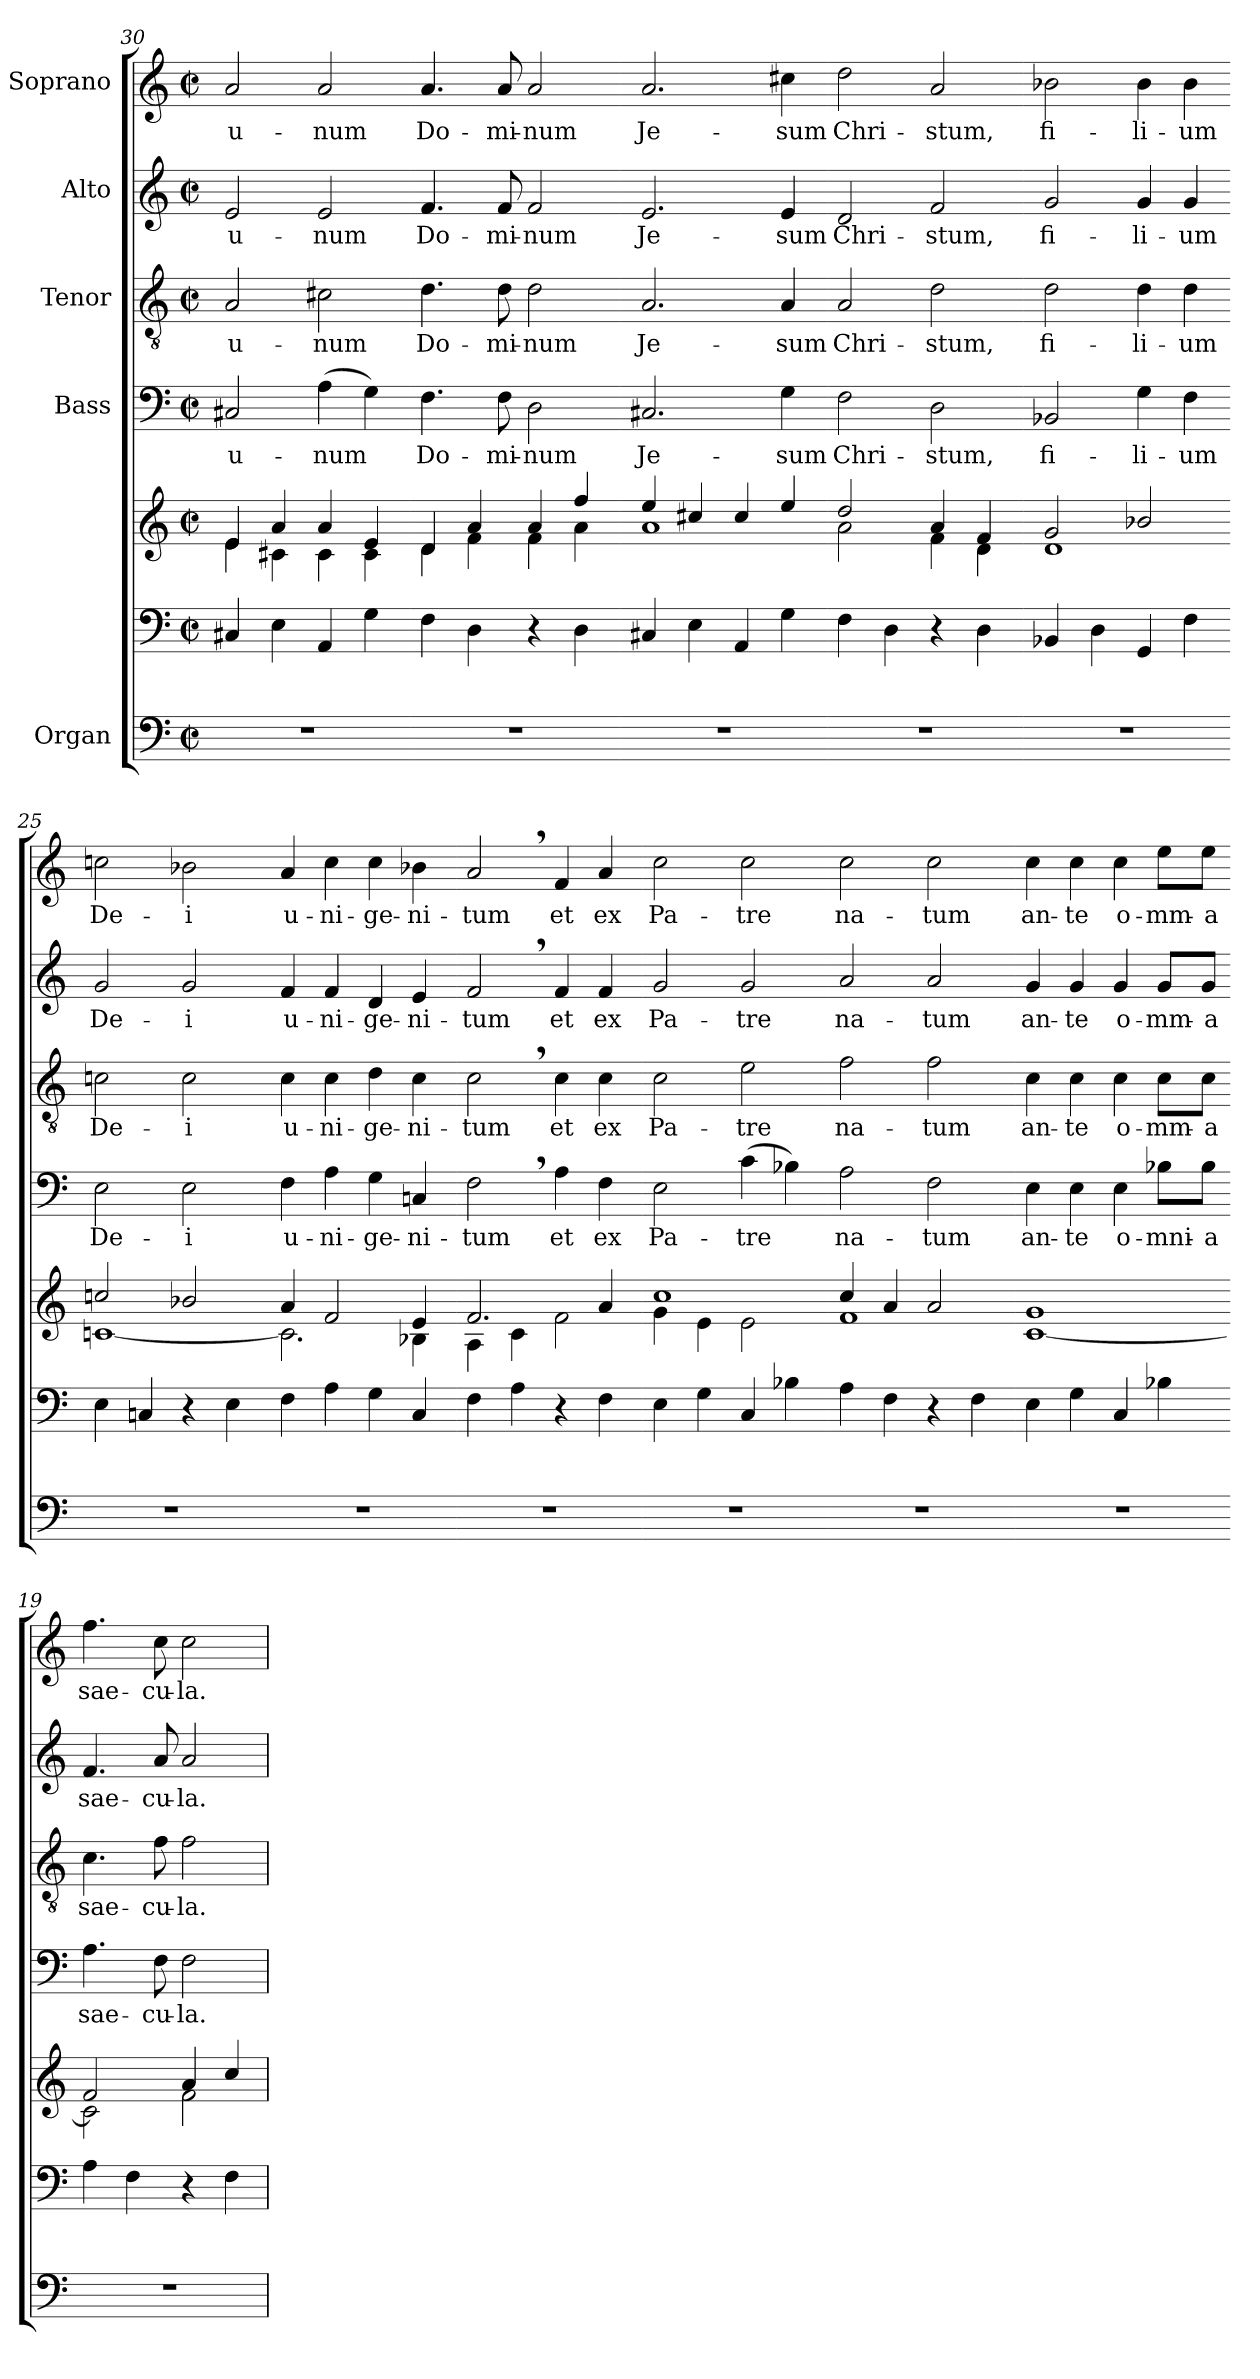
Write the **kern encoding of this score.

**kern	**kern	**kern	**kern	**text	**kern	**text	**kern	**text	**kern	**text
*part5	*part5	*part5	*part4	*part4	*part3	*part3	*part2	*part2	*part1	*part1
*staff7	*staff6	*staff5	*staff4	*staff4	*staff3	*staff3	*staff2	*staff2	*staff1	*staff1
*I"Organ	*	*	*I"Bass	*	*I"Tenor	*	*I"Alto	*	*I"Soprano	*
*clefF4	*clefF4	*clefG2	*clefF4	*	*clefGv2	*	*clefG2	*	*clefG2	*
*k[]	*k[]	*k[]	*k[]	*	*k[]	*	*k[]	*	*k[]	*
*M2/2	*M2/2	*M2/2	*M2/2	*	*M2/2	*	*M2/2	*	*M2/2	*
*met(c|)	*met(c|)	*met(c|)	*met(c|)	*	*met(c|)	*	*met(c|)	*	*met(c|)	*
=30-	=30-	=30-	=30-	=30-	=30-	=30-	=30-	=30-	=30-	=30-
*	*	*^	*	*	*	*	*	*	*	*
!	!	!	!	!	!LO:LY:b	!	!LO:LY:b	!	!LO:LY:b	!	!LO:LY:b
1r	4C#X/	4e/	4e\	2C#X/	u-	2A/	u-	2e/	u-	2a/	u-
.	4E\	4a/	4c#X\	.	.	.	.	.	.	.	.
!	!	!	!	!	!LO:LY:b	!	!LO:LY:b	!	!LO:LY:b	!	!LO:LY:b
.	4AA/	4a/	4c#\	(4A\	-num	2c#X\	-num	2e/	-num	2a/	-num
.	4G\	4e/	4c#\	4G\)	.	.	.	.	.	.	.
=29-	=29-	=29-	=29-	=29-	=29-	=29-	=29-	=29-	=29-	=29-	=29-
!	!	!	!	!	!LO:LY:b	!	!LO:LY:b	!	!LO:LY:b	!	!LO:LY:b
1r	4F\	4d/	4d\	4.F\	Do-	4.d\	Do-	4.f/	Do-	4.a/	Do-
.	4D\	4a/	4f\	.	.	.	.	.	.	.	.
!	!	!	!	!	!LO:LY:b	!	!LO:LY:b	!	!LO:LY:b	!	!LO:LY:b
.	.	.	.	8F\	-mi-	8d\	-mi-	8f/	-mi-	8a/	-mi-
!	!	!	!	!	!LO:LY:b	!	!LO:LY:b	!	!LO:LY:b	!	!LO:LY:b
.	4r	4a/	4f\	2D\	-num	2d\	-num	2f/	-num	2a/	-num
.	4D\	4ff/	4a\	.	.	.	.	.	.	.	.
=28-	=28-	=28-	=28-	=28-	=28-	=28-	=28-	=28-	=28-	=28-	=28-
!	!	!	!	!	!LO:LY:b	!	!LO:LY:b	!	!LO:LY:b	!	!LO:LY:b
1r	4C#X/	4ee/	1a	2.C#X/	Je-	2.A/	Je-	2.e/	Je-	2.a/	Je-
.	4E\	4cc#X/	.	.	.	.	.	.	.	.	.
.	4AA/	4cc#/	.	.	.	.	.	.	.	.	.
!	!	!	!	!	!LO:LY:b	!	!LO:LY:b	!	!LO:LY:b	!	!LO:LY:b
.	4G\	4ee/	.	4G\	-sum	4A/	-sum	4e/	-sum	4cc#X\	-sum
!!LO:PB:g=z
=27-	=27-	=27-	=27-	=27-	=27-	=27-	=27-	=27-	=27-	=27-	=27-
!	!	!	!	!	!LO:LY:b	!	!LO:LY:b	!	!LO:LY:b	!	!LO:LY:b
1r	4F\	2dd/	2a\	2F\	Chri-	2A/	Chri-	2d/	Chri-	2dd\	Chri-
.	4D\	.	.	.	.	.	.	.	.	.	.
!	!	!	!	!	!LO:LY:b	!	!LO:LY:b	!	!LO:LY:b	!	!LO:LY:b
.	4r	4a/	4f\	2D\	-stum,	2d\	-stum,	2f/	-stum,	2a/	-stum,
.	4D\	4f/	4d\	.	.	.	.	.	.	.	.
=26-	=26-	=26-	=26-	=26-	=26-	=26-	=26-	=26-	=26-	=26-	=26-
!	!	!	!	!	!LO:LY:b	!	!LO:LY:b	!	!LO:LY:b	!	!LO:LY:b
1r	4BB-X/	2g/	1d	2BB-X/	fi-	2d\	fi-	2g/	fi-	2b-X\	fi-
.	4D\	.	.	.	.	.	.	.	.	.	.
!	!	!	!	!	!LO:LY:b	!	!LO:LY:b	!	!LO:LY:b	!	!LO:LY:b
.	4GG/	2b-X/	.	4G\	-li-	4d\	-li-	4g/	-li-	4b-\	-li-
!	!	!	!	!	!LO:LY:b	!	!LO:LY:b	!	!LO:LY:b	!	!LO:LY:b
.	4F\	.	.	4F\	-um	4d\	-um	4g/	-um	4b-\	-um
=25-	=25-	=25-	=25-	=25-	=25-	=25-	=25-	=25-	=25-	=25-	=25-
!	!	!	!	!	!LO:LY:b	!	!LO:LY:b	!	!LO:LY:b	!	!LO:LY:b
1r	4E\	2cc/	[1c	2E\	De-	2c\	De-	2g/	De-	2cc\	De-
.	4C/	.	.	.	.	.	.	.	.	.	.
!	!	!	!	!	!LO:LY:b	!	!LO:LY:b	!	!LO:LY:b	!	!LO:LY:b
.	4r	2b-X/	.	2E\	-i	2c\	-i	2g/	-i	2b-X\	-i
.	4E\	.	.	.	.	.	.	.	.	.	.
=24-	=24-	=24-	=24-	=24-	=24-	=24-	=24-	=24-	=24-	=24-	=24-
!	!	!	!	!	!LO:LY:b	!	!LO:LY:b	!	!LO:LY:b	!	!LO:LY:b
1r	4F\	4a/	2.c\]	4F\	u-	4c\	u-	4f/	u-	4a/	u-
!	!	!	!	!	!LO:LY:b	!	!LO:LY:b	!	!LO:LY:b	!	!LO:LY:b
.	4A\	2f/	.	4A\	-ni-	4c\	-ni-	4f/	-ni-	4cc\	-ni-
!	!	!	!	!	!LO:LY:b	!	!LO:LY:b	!	!LO:LY:b	!	!LO:LY:b
.	4G\	.	.	4G\	-ge-	4d\	-ge-	4d/	-ge-	4cc\	-ge-
!	!	!	!	!	!LO:LY:b	!	!LO:LY:b	!	!LO:LY:b	!	!LO:LY:b
.	4C/	4e/	4B-X\	4C/	-ni-	4c\	-ni-	4e/	-ni-	4b-X\	-ni-
=23-	=23-	=23-	=23-	=23-	=23-	=23-	=23-	=23-	=23-	=23-	=23-
!	!	!	!	!	!LO:LY:b	!	!LO:LY:b	!	!LO:LY:b	!	!LO:LY:b
1r	4F\	2.f/	4A\	2F,\	-tum	2c,\	-tum	2f,/	-tum	2a,/	-tum
.	4A\	.	4c\	.	.	.	.	.	.	.	.
!	!	!	!	!	!LO:LY:b	!	!LO:LY:b	!	!LO:LY:b	!	!LO:LY:b
.	4r	.	2f\	4A\	et	4c\	et	4f/	et	4f/	et
!	!	!	!	!	!LO:LY:b	!	!LO:LY:b	!	!LO:LY:b	!	!LO:LY:b
.	4F\	4a/	.	4F\	ex	4c\	ex	4f/	ex	4a/	ex
=22-	=22-	=22-	=22-	=22-	=22-	=22-	=22-	=22-	=22-	=22-	=22-
!	!	!	!	!	!LO:LY:b	!	!LO:LY:b	!	!LO:LY:b	!	!LO:LY:b
1r	4E\	1cc	4g\	2E\	Pa-	2c\	Pa-	2g/	Pa-	2cc\	Pa-
.	4G\	.	4e\	.	.	.	.	.	.	.	.
!	!	!	!	!	!LO:LY:b	!	!LO:LY:b	!	!LO:LY:b	!	!LO:LY:b
.	4C/	.	2e\	(4c\	-tre	2e\	-tre	2g/	-tre	2cc\	-tre
.	4B-X\	.	.	4B-X\)	.	.	.	.	.	.	.
=21-	=21-	=21-	=21-	=21-	=21-	=21-	=21-	=21-	=21-	=21-	=21-
!	!	!	!	!	!LO:LY:b	!	!LO:LY:b	!	!LO:LY:b	!	!LO:LY:b
1r	4A\	4cc/	1f	2A\	-na-	2f\	-na-	2a/	-na-	2cc\	-na-
.	4F\	4a/	.	.	.	.	.	.	.	.	.
!	!	!	!	!	!LO:LY:b	!	!LO:LY:b	!	!LO:LY:b	!	!LO:LY:b
.	4r	2a/	.	2F\	-tum	2f\	-tum	2a/	-tum	2cc\	-tum
.	4F\	.	.	.	.	.	.	.	.	.	.
=20-	=20-	=20-	=20-	=20-	=20-	=20-	=20-	=20-	=20-	=20-	=20-
!	!	!	!	!	!LO:LY:b	!	!LO:LY:b	!	!LO:LY:b	!	!LO:LY:b
1r	4E\	1g	[1c	4E\	an-	4c\	an-	4g/	an-	4cc\	an-
!	!	!	!	!	!LO:LY:b	!	!LO:LY:b	!	!LO:LY:b	!	!LO:LY:b
.	4G\	.	.	4E\	-te	4c\	-te	4g/	-te	4cc\	-te
!	!	!	!	!	!LO:LY:b	!	!LO:LY:b	!	!LO:LY:b	!	!LO:LY:b
.	4C/	.	.	4E\	o-	4c\	o-	4g/	o-	4cc\	o-
!	!	!	!	!	!LO:LY:b	!	!LO:LY:b	!	!LO:LY:b	!	!LO:LY:b
.	4B-X\	.	.	8B-X\L	-mni-	8c\L	-mm-	8g/L	-mm-	8ee\L	-mm-
!	!	!	!	!	!LO:LY:b	!	!LO:LY:b	!	!LO:LY:b	!	!LO:LY:b
.	.	.	.	8B-\J	-a	8c\J	-a	8g/J	-a	8ee\J	-a
=19-	=19-	=19-	=19-	=19-	=19-	=19-	=19-	=19-	=19-	=19-	=19-
!	!	!	!	!	!LO:LY:b	!	!LO:LY:b	!	!LO:LY:b	!	!LO:LY:b
1r	4A\	2f/	2c\]	4.A\	sae-	4.c\	sae-	4.f/	sae-	4.ff\	sae-
.	4F\	.	.	.	.	.	.	.	.	.	.
!	!	!	!	!	!LO:LY:b	!	!LO:LY:b	!	!LO:LY:b	!	!LO:LY:b
.	.	.	.	8F\	-cu-	8f\	-cu-	8a/	-cu-	8cc\	-cu-
!	!	!	!	!	!LO:LY:b	!	!LO:LY:b	!	!LO:LY:b	!	!LO:LY:b
.	4r	4a/	2f\	2F\	-la.	2f\	-la.	2a/	-la.	2cc\	-la.
.	4F\	4cc/	.	.	.	.	.	.	.	.	.
*	*	*v	*v	*	*	*	*	*	*	*	*
=	=	=	=	=	=	=	=	=	=	=
*-	*-	*-	*-	*-	*-	*-	*-	*-	*-	*-
